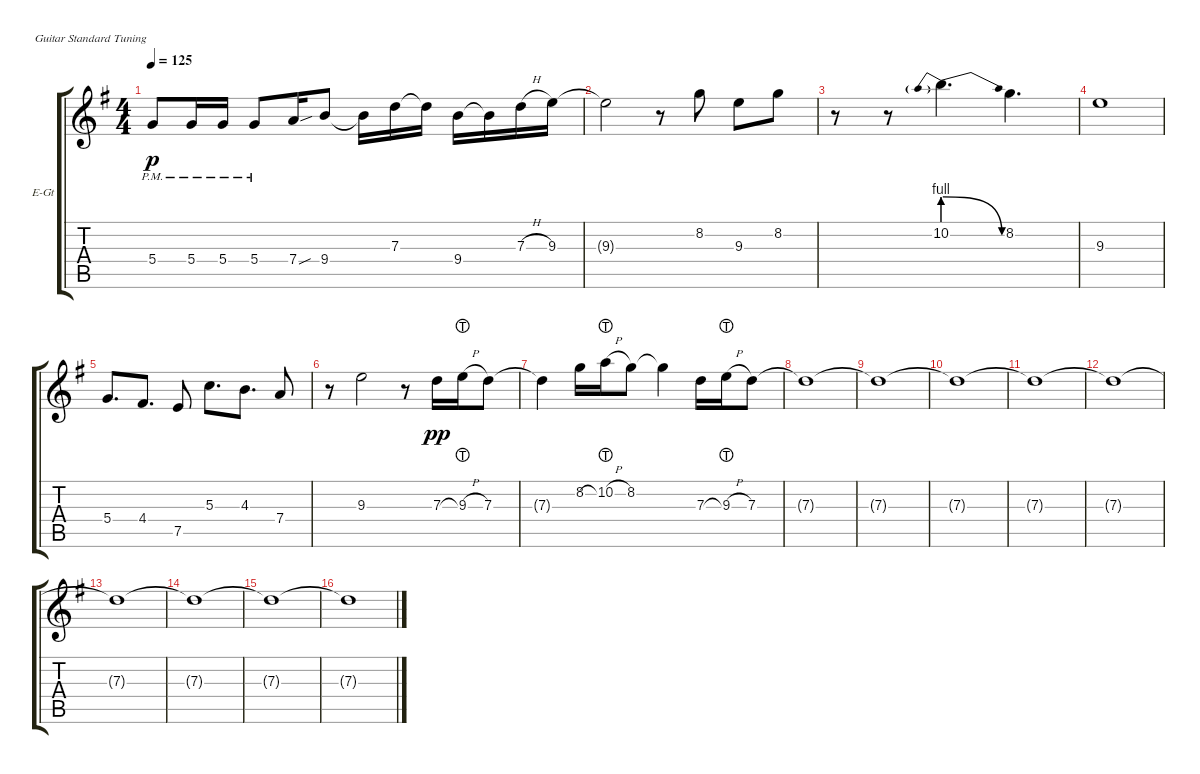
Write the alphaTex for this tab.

\bracketExtendMode groupsimilarinstruments
\firstSystemTrackNameOrientation horizontal
\otherSystemsTrackNameOrientation horizontal
\track ("Electric Guitar 2" "E-Gt") {instrument distortionguitar}
\staff {score tabs}
\tuning (E4 B3 G3 D3 A2 E2)
\ts (4 4)
\tempo 125
\clef g2
\ks g
5.4{pm}.8{dy p} 5.4{pm}.16 5.4{pm}.16 5.4{pm}.8 7.4{sou}.16 9.4.8 9.4{t}.16 7.3.16 7.3{t}.16 9.4.16 9.4{t}.16 7.3{h}.16 9.3.16 |
9.3{t}.2 r.8 8.2.8 9.3.8 8.2.8 |
r.8 r.8 10.2{be (prebendrelease 0 4 15 0)}.4{d} 8.2.4{d} |
9.3.1 |
5.4.8{d} 4.4.8{d} 7.5.8 5.3.8{d} 4.3.8{d} 7.4.8 |
r.8 9.3.2 r.8 7.3.16{dy pp} 9.3{h lht}.16 7.3.8 |
7.3{t}.4 8.2.16 10.2{h lht}.16 8.2.8 8.2{t}.4 7.3.16 9.3{h lht}.16 7.3.8 |
7.3{t}.1 |
7.3{t}.1 |
7.3{t}.1 |
7.3{t}.1 |
7.3{t}.1 |
7.3{t}.1 |
7.3{t}.1 |
7.3{t}.1 |
7.3{t}.1
